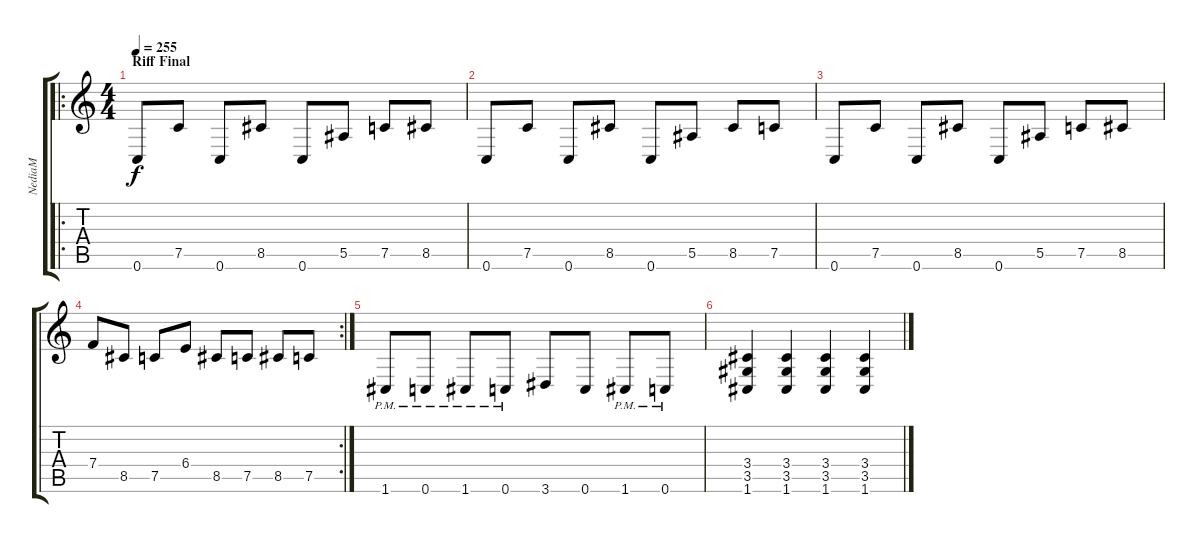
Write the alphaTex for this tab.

\track ("NediaM" "NediaM") {instrument distortionguitar}
\staff {score tabs}
\tuning (C4 G3 Eb3 Bb2 F2 C2) {hide}
\ro
\ts (4 4)
\section ("" "Riff Final")
\tempo 255
\clef g2
\ks c
0.6.8{dy f} 7.5.8 0.6.8 8.5.8 0.6.8 5.5.8 7.5.8 8.5.8 |
0.6.8 7.5.8 0.6.8 8.5.8 0.6.8 5.5.8 8.5.8 7.5.8 |
0.6.8 7.5.8 0.6.8 8.5.8 0.6.8 5.5.8 7.5.8 8.5.8 |
\rc 2
7.4.8 8.5.8 7.5.8 6.4.8 8.5.8 7.5.8 8.5.8 7.5.8 |
1.6{pm}.8 0.6{pm}.8 1.6{pm}.8 0.6{pm}.8 3.6.8 0.6.8 1.6{pm}.8 0.6{pm}.8 |
(3.4 3.5 1.6).4 (3.4 3.5 1.6).4 (3.4 3.5 1.6).4 (3.4 3.5 1.6).4
